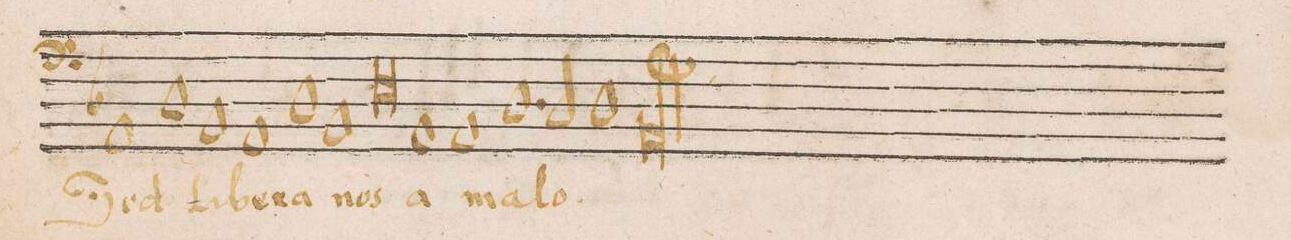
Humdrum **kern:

**kern	**text
*I"BASSVS	*
*clefF5	*
*k[b-]	*
*met(C|)	*
*M2/1	*
1FF	Sed
1BB-	.
=48-	=48-
1GG	Li-
1FF	-be-
=49-	=49-
1BB-	-ra
1GG	.
=50-	=50-
0C	nos
=51-	=51-
1FF	a
1FF	ma-
=52-	=52-
1.BB-	.
2AA/	-lo.
=53-	=53-
1BB-	.
1FF	.
=||	=||
*-	*-
